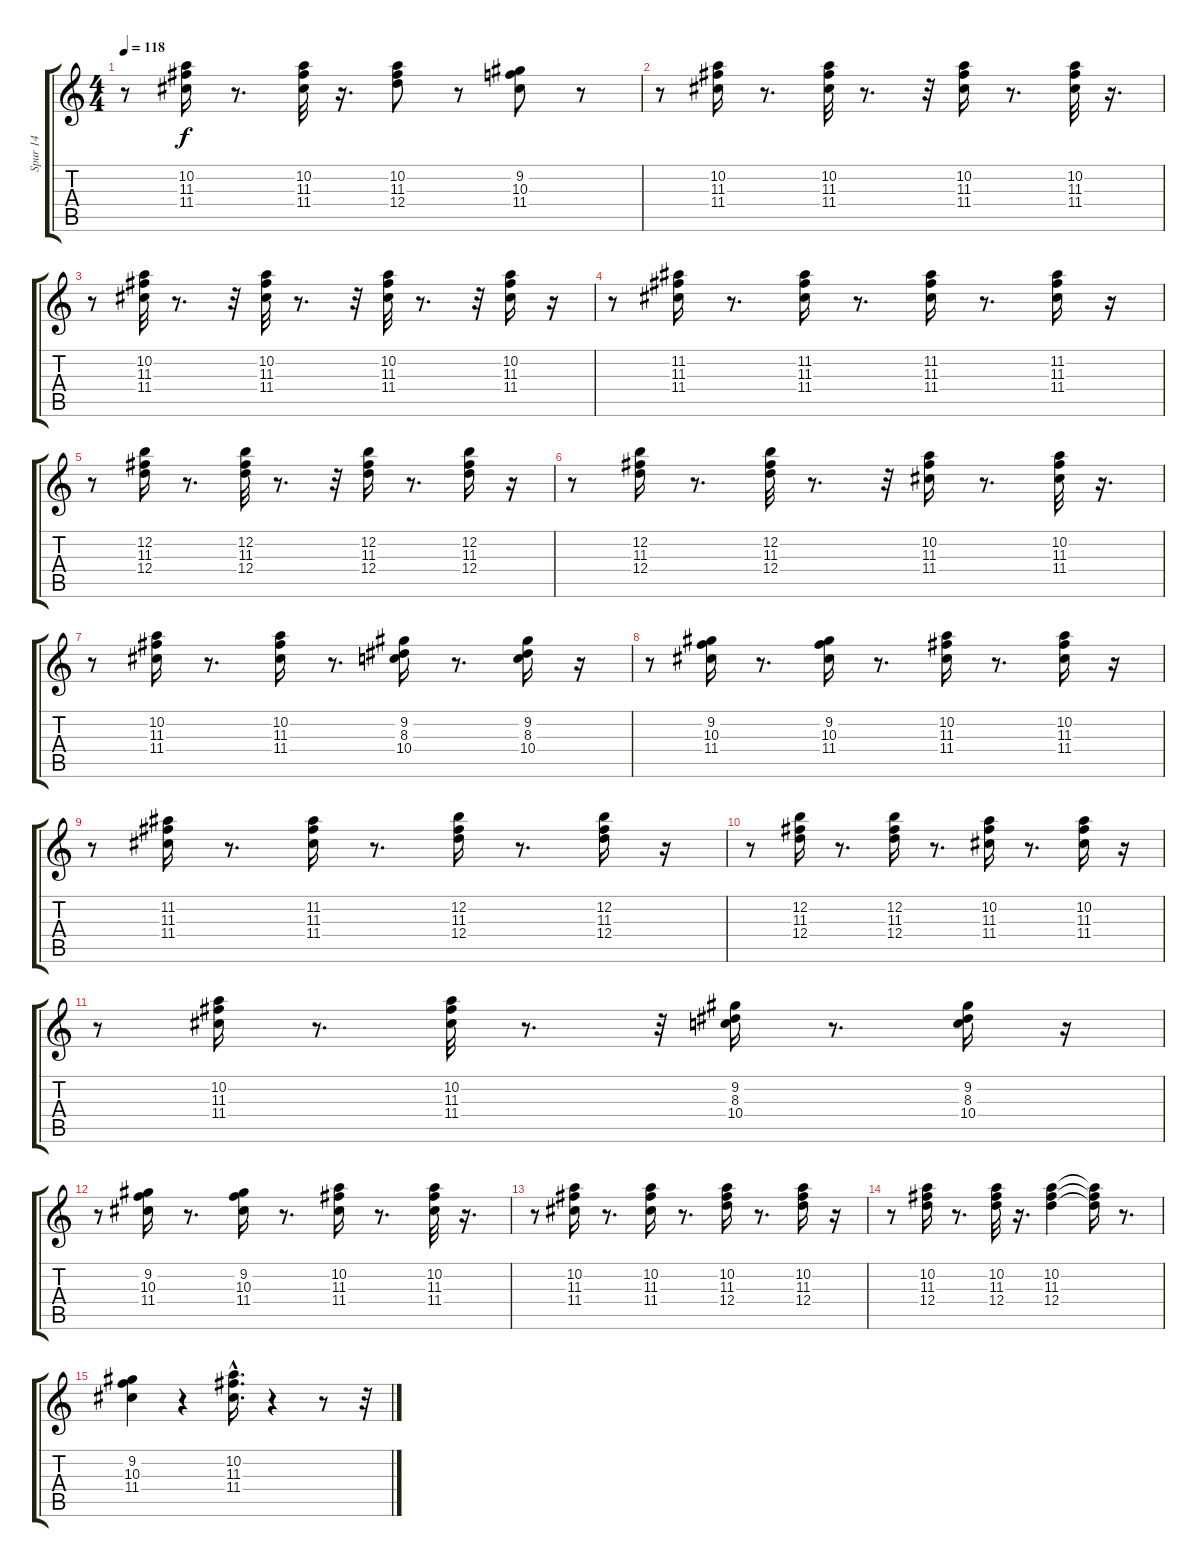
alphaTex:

\track ("Spur 14" "Spur 14") {instrument electricguitarjazz}
\staff {score tabs}
\tuning (E4 B3 G3 D3 A2 E2) {hide}
\ts (4 4)
\tempo 118
\clef g2
\ks c
r.8{dy f} (10.2 11.3 11.4).16 r.8{d} (10.2 11.3 11.4).32 r.16{d} (10.2 11.3 12.4).8 r.8 (9.2 10.3 11.4).8 r.8 |
r.8 (10.2 11.3 11.4).16 r.8{d} (10.2 11.3 11.4).32 r.8{d} r.32 (10.2 11.3 11.4).16 r.8{d} (10.2 11.3 11.4).32 r.16{d} |
r.8 (10.2 11.3 11.4).32 r.8{d} r.32 (10.2 11.3 11.4).32 r.8{d} r.32 (10.2 11.3 11.4).32 r.8{d} r.32 (10.2 11.3 11.4).16 r.16 |
r.8 (11.2 11.3 11.4).16 r.8{d} (11.2 11.3 11.4).16 r.8{d} (11.2 11.3 11.4).16 r.8{d} (11.2 11.3 11.4).16 r.16 |
r.8 (12.2 11.3 12.4).16 r.8{d} (12.2 11.3 12.4).32 r.8{d} r.32 (12.2 11.3 12.4).16 r.8{d} (12.2 11.3 12.4).16 r.16 |
r.8 (12.2 11.3 12.4).16 r.8{d} (12.2 11.3 12.4).32 r.8{d} r.32 (10.2 11.3 11.4).16 r.8{d} (10.2 11.3 11.4).32 r.16{d} |
r.8 (10.2 11.3 11.4).16 r.8{d} (10.2 11.3 11.4).16 r.8{d} (9.2 8.3 10.4).16 r.8{d} (9.2 8.3 10.4).16 r.16 |
r.8 (9.2 10.3 11.4).16 r.8{d} (9.2 10.3 11.4).16 r.8{d} (10.2 11.3 11.4).16 r.8{d} (10.2 11.3 11.4).16 r.16 |
r.8 (11.2 11.3 11.4).16 r.8{d} (11.2 11.3 11.4).16 r.8{d} (12.2 11.3 12.4).16 r.8{d} (12.2 11.3 12.4).16 r.16 |
r.8 (12.2 11.3 12.4).16 r.8{d} (12.2 11.3 12.4).16 r.8{d} (10.2 11.3 11.4).16 r.8{d} (10.2 11.3 11.4).16 r.16 |
r.8 (10.2 11.3 11.4).16 r.8{d} (10.2 11.3 11.4).32 r.8{d} r.32 (9.2 8.3 10.4).16 r.8{d} (9.2 8.3 10.4).16 r.16 |
r.8 (9.2 10.3 11.4).16 r.8{d} (9.2 10.3 11.4).16 r.8{d} (10.2 11.3 11.4).16 r.8{d} (10.2 11.3 11.4).32 r.16{d} |
r.8 (10.2 11.3 11.4).16 r.8{d} (10.2 11.3 11.4).16 r.8{d} (10.2 11.3 12.4).16 r.8{d} (10.2 11.3 12.4).16 r.16 |
r.8 (10.2 11.3 12.4).16 r.8{d} (10.2 11.3 12.4).32 r.16{d} (10.2 11.3 12.4).4 (10.2{t} 11.3{t} 12.4{t}).16 r.8{d} |
(9.2 10.3 11.4).4 r.4 (10.2{hac} 11.3{hac} 11.4{hac}).16{d} r.4 r.8 r.32
